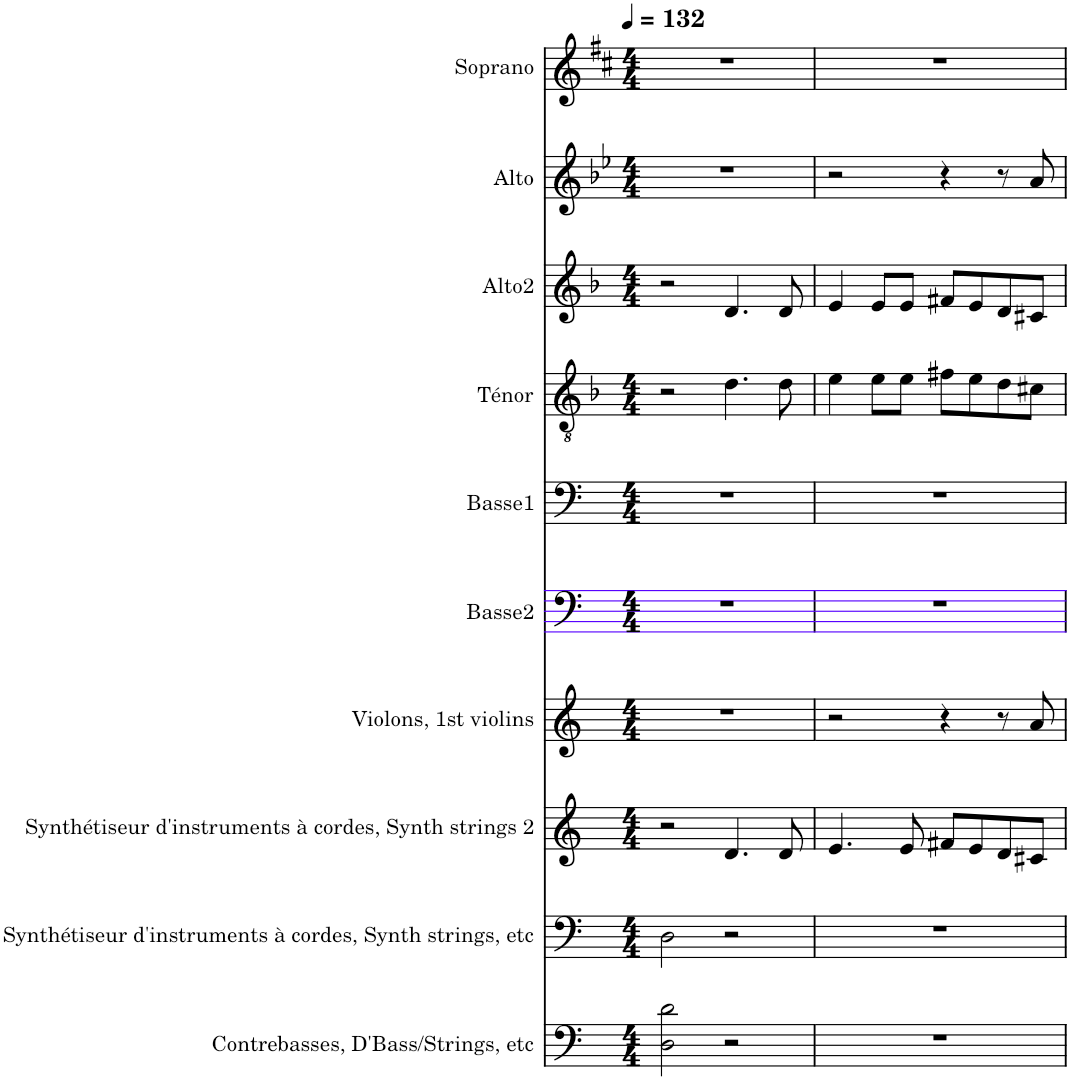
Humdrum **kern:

**kern	**kern	**kern	**kern	**kern	**kern	**kern	**kern	**kern	**kern
*part10	*part9	*part8	*part7	*part6	*part5	*part4	*part3	*part2	*part1
*staff10	*staff9	*staff8	*staff7	*staff6	*staff5	*staff4	*staff3	*staff2	*staff1
*I"Contrebasses, D'Bass/Strings, etc	*I"Synthétiseur d'instruments à cordes, Synth strings, etc	*I"Synthétiseur d'instruments à cordes, Synth strings 2	*I"Violons, 1st violins	*I"Basse2	*I"Basse1	*I"Ténor	*I"Alto2	*I"Alto	*I"Soprano
*I'Cbs.	*I'Synth.	*I'Synth.	*I'Vlns.	*I'B2	*I'B1.	*I'T.	*I'A2.	*I'A.	*I'S.
*	*	*	*	*stria5	*	*	*	*	*
*clefF4	*clefF4	*clefG2	*clefG2	*clefF4	*clefF4	*clefGv2	*clefG2	*clefG2	*clefG2
*Trd7c12	*	*	*	*	*	*	*	*	*
*k[]	*k[]	*k[]	*k[]	*k[]	*k[]	*k[b-]	*k[b-]	*k[b-e-]	*k[f#c#]
*M4/4	*M4/4	*M4/4	*M4/4	*M4/4	*M4/4	*M4/4	*M4/4	*M4/4	*M4/4
*MM132	*MM132	*MM132	*MM132	*MM132	*MM132	*MM132	*MM132	*MM132	*MM132
=1	=1	=1	=1	=1	=1	=1	=1	=1	=1
2D\ 2d\	2D\	2r	1r	1r	1r	2r	2r	1r	1r
2r	2r	4.d/	.	.	.	4.d\	4.d/	.	.
.	.	8d/	.	.	.	8d\	8d/	.	.
=2	=2	=2	=2	=2	=2	=2	=2	=2	=2
1r	1r	4.e/	2r	1r	1r	4e\	4e/	2r	1r
.	.	.	.	.	.	8e\L	8e/L	.	.
.	.	8e/	.	.	.	8e\J	8e/J	.	.
.	.	8f#X/L	4r	.	.	8f#X\L	8f#X/L	4r	.
.	.	8e/	.	.	.	8e\	8e/	.	.
.	.	8d/	8r	.	.	8d\	8d/	8r	.
.	.	8c#X/J	8a/	.	.	8c#X\J	8c#X/J	8a/	.
=	=	=	=	=	=	=	=	=	=
*-	*-	*-	*-	*-	*-	*-	*-	*-	*-
